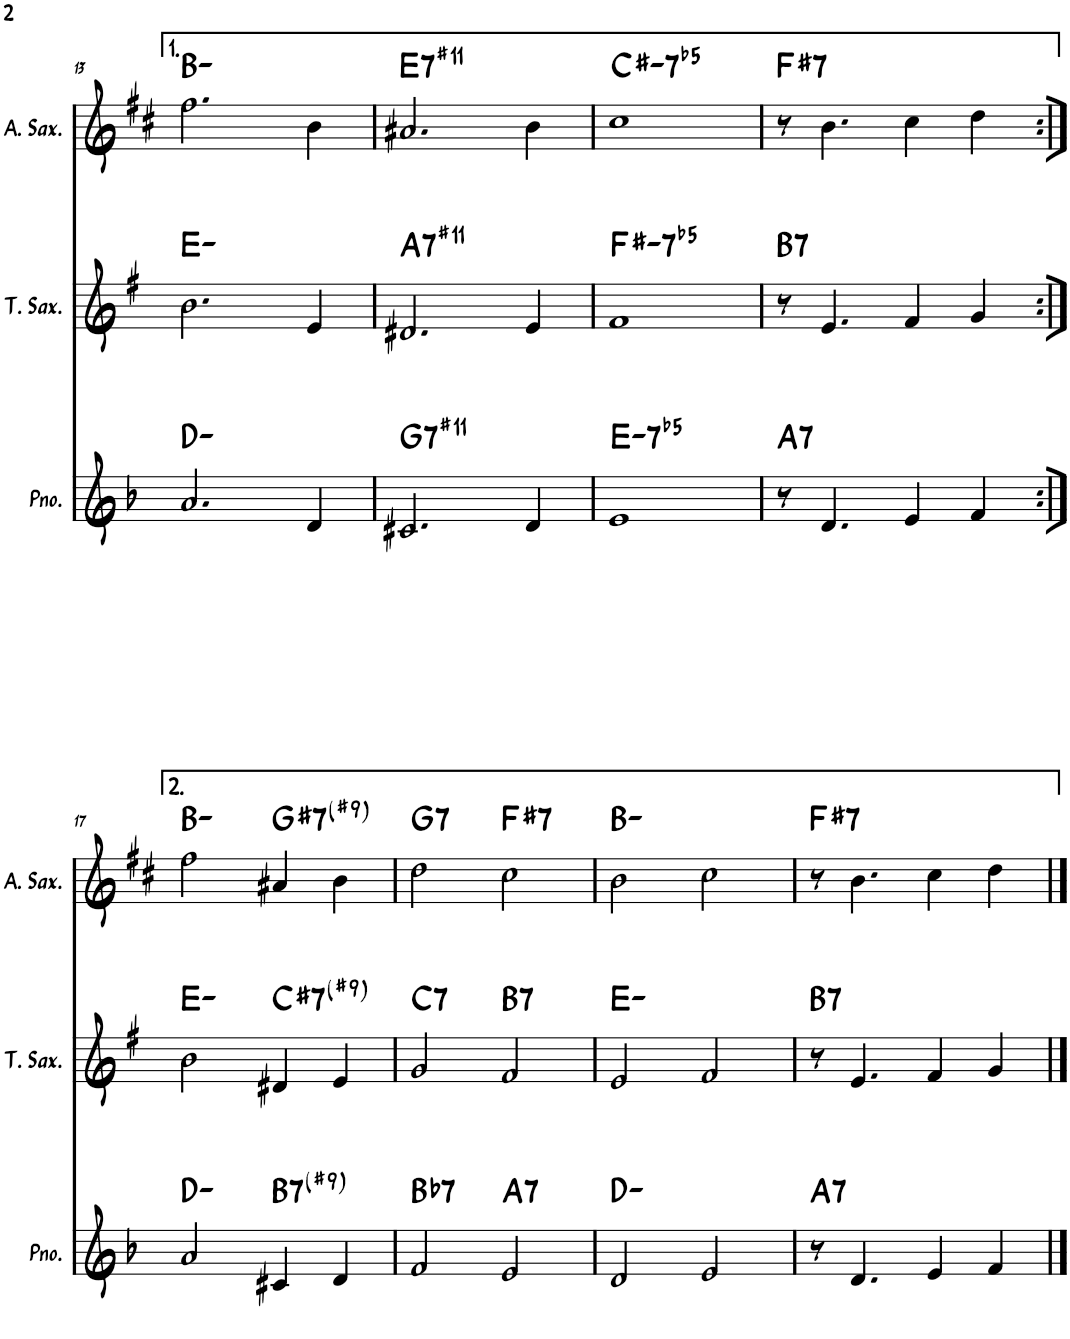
**kern	**harte	**kern	**harte	**kern	**harte
*part3	*part3	*part2	*part2	*part1	*part1
*staff3	*	*staff2	*	*staff1	*
*I"Piano	*	*I"Tenor Saxophone	*	*I"Alto Saxophone	*
*I'Pno.	*	*I'T. Sax.	*	*I'A. Sax.	*
!!LO:PB:g=z
*clefG2	*	*clefG2	*	*clefG2	*
*	*	*Trd8c14	*	*Trd5c9	*
*k[b-]	*	*k[f#]	*	*k[f#c#]	*
*M4/4	*	*M4/4	*	*M4/4	*
=13	=13	=13	=13	=13	=13
2.a/	D:min	2.b\	E:min	2.ff#\	B:min
4d/	.	4e/	.	4b\	.
=14	=14	=14	=14	=14	=14
!	!LO:H:kt=7	!	!LO:H:kt=7	!	!LO:H:kt=7
2.c#X/	G:7(#11)	2.d#X/	A:7(#11)	2.a#X/	E:7(#11)
4d/	.	4e/	.	4b\	.
=15	=15	=15	=15	=15	=15
!	!LO:H:kt=-7b5	!	!LO:H:kt=-7b5	!	!LO:H:kt=-7b5
1e	E:hdim7	1f#	F#:hdim7	1cc#	C#:hdim7
=16	=16	=16	=16	=16	=16
!	!LO:H:kt=7	!	!LO:H:kt=7	!	!LO:H:kt=7
8r	A:7	8r	B:7	8r	F#:7
4.d/	.	4.e/	.	4.b\	.
4e/	.	4f#/	.	4cc#\	.
4f/	.	4g/	.	4dd\	.
!!LO:LB:g=z
=17:|!	=17:|!	=17:|!	=17:|!	=17:|!	=17:|!
2a/	D:min	2b\	E:min	2ff#\	B:min
!	!LO:H:kt=7	!	!LO:H:kt=7	!	!LO:H:kt=7
4c#X/	B:7(#9)	4d#X/	C#:7(#9)	4a#X/	G#:7(#9)
4d/	.	4e/	.	4b\	.
=18	=18	=18	=18	=18	=18
!	!LO:H:kt=7	!	!LO:H:kt=7	!	!LO:H:kt=7
2f/	Bb:7	2g/	C:7	2dd\	G:7
!	!LO:H:kt=7	!	!LO:H:kt=7	!	!LO:H:kt=7
2e/	A:7	2f#/	B:7	2cc#\	F#:7
=19	=19	=19	=19	=19	=19
2d/	D:min	2e/	E:min	2b\	B:min
2e/	.	2f#/	.	2cc#\	.
=20	=20	=20	=20	=20	=20
!	!LO:H:kt=7	!	!LO:H:kt=7	!	!LO:H:kt=7
8r	A:7	8r	B:7	8r	F#:7
4.d/	.	4.e/	.	4.b\	.
4e/	.	4f#/	.	4cc#\	.
4f/	.	4g/	.	4dd\	.
==	==	==	==	==	==
*-	*-	*-	*-	*-	*-
